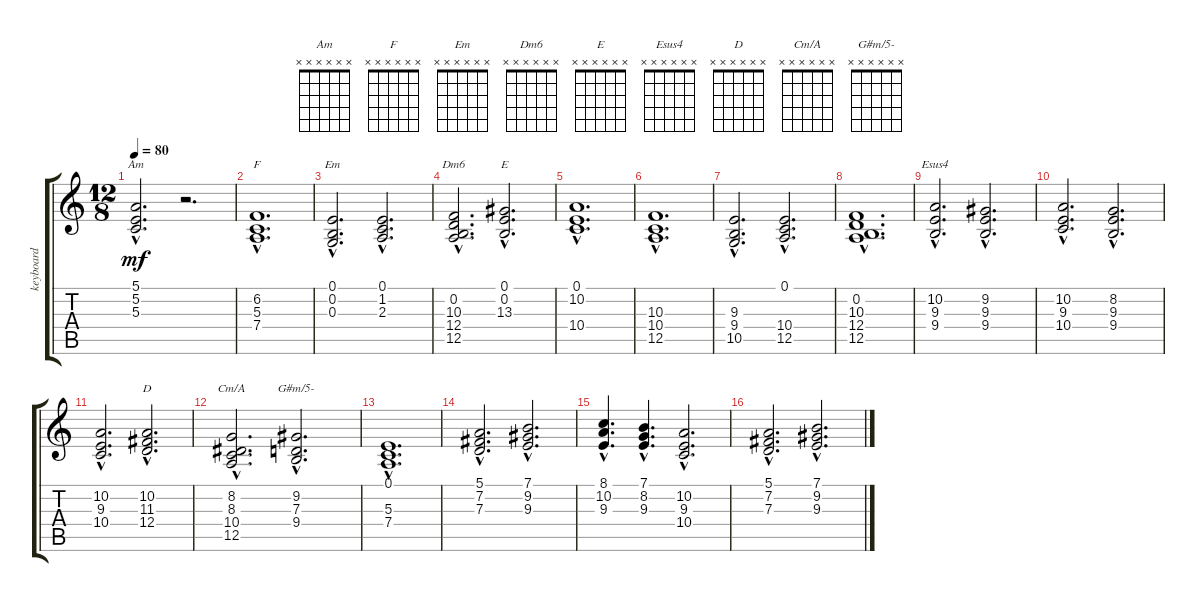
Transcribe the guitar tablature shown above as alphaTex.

\track ("keyboard" "keyboard") {instrument stringensemble1}
\staff {score tabs}
\tuning (E4 B3 G3 D3 A2 E2) {hide}
\chord ("Am" x x x x x x) {firstfret 0}
\chord ("F" x x x x x x) {firstfret 0}
\chord ("Em" x x x x x x) {firstfret 0}
\chord ("Dm6" x x x x x x) {firstfret 0}
\chord ("E" x x x x x x) {firstfret 0}
\chord ("Esus4" x x x x x x) {firstfret 0}
\chord ("D" x x x x x x) {firstfret 0}
\chord ("Cm/A" x x x x x x) {firstfret 0}
\chord ("G#m/5-" x x x x x x) {firstfret 0}
\ts (12 8)
\tempo 80
\clef g2
\ks c
(5.1{hac} 5.2{hac} 5.3{hac}).2{d ch "Am" dy mf} r.2{d} |
(6.2{hac} 5.3{hac} 7.4{hac}).1{d ch "F"} |
(0.1{hac} 0.2{hac} 0.3{hac}).2{d ch "Em"} (0.1{hac} 1.2{hac} 2.3{hac}).2{d} |
(0.2{hac} 10.3{hac} 12.4{hac} 12.5{hac}).2{d ch "Dm6"} (0.1{hac} 0.2{hac} 13.3{hac}).2{d ch "E"} |
(0.1{hac} 10.2{hac} 10.4{hac}).1{d} |
(10.3{hac} 10.4{hac} 12.5{hac}).1{d} |
(9.3{hac} 9.4{hac} 10.5{hac}).2{d} (0.1{hac} 10.4{hac} 12.5{hac}).2{d} |
(0.2{hac} 10.3{hac} 12.4{hac} 12.5{hac}).1{d} |
(10.2{hac} 9.3{hac} 9.4{hac}).2{d ch "Esus4"} (9.2{hac} 9.3{hac} 9.4{hac}).2{d} |
(10.2{hac} 9.3{hac} 10.4{hac}).2{d} (8.2{hac} 9.3{hac} 9.4{hac}).2{d} |
(10.2{hac} 9.3{hac} 10.4{hac}).2{d} (10.2{hac} 11.3{hac} 12.4{hac}).2{d ch "D"} |
(8.2{hac} 8.3{hac} 10.4{hac} 12.5{hac}).2{d ch "Cm/A"} (9.2{hac} 7.3{hac} 9.4{hac}).2{d ch "G#m/5-"} |
(0.1{hac} 5.3{hac} 7.4{hac}).1{d} |
(5.1{hac} 7.2{hac} 7.3{hac}).2{d} (7.1{hac} 9.2{hac} 9.3{hac}).2{d} |
(8.1{hac} 10.2{hac} 9.3{hac}).4{d} (7.1{hac} 8.2{hac} 9.3{hac}).4{d} (10.2{hac} 9.3{hac} 10.4{hac}).2{d} |
(5.1{hac} 7.2{hac} 7.3{hac}).2{d} (7.1{hac} 9.2{hac} 9.3{hac}).2{d}
